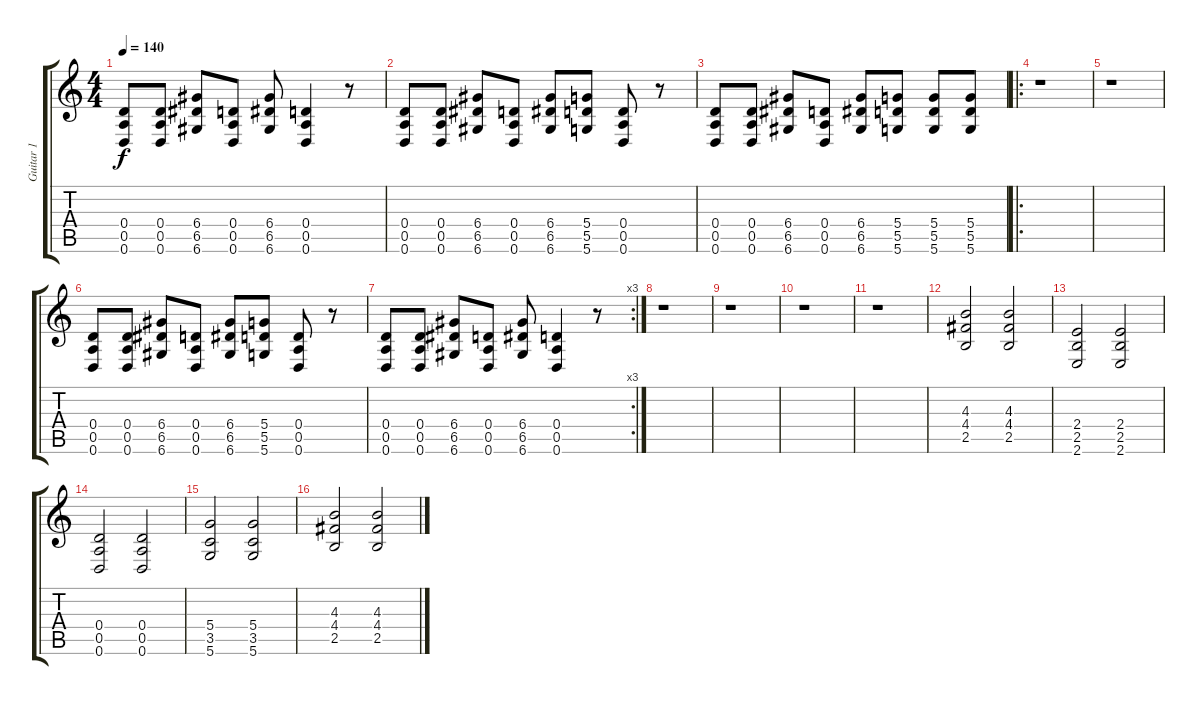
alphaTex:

\track ("Guitar 1" "Guitar 1") {instrument distortionguitar}
\staff {score tabs}
\tuning (E4 B3 G3 D3 A2 D2) {hide}
\ts (4 4)
\tempo 140
\clef g2
\ks c
(0.4 0.5 0.6).8{dy f} (0.4 0.5 0.6).8 (6.4 6.5 6.6).8 (0.4 0.5 0.6).8 (6.4 6.5 6.6).8 (0.4 0.5 0.6).4 r.8 |
(0.4 0.5 0.6).8 (0.4 0.5 0.6).8 (6.4 6.5 6.6).8 (0.4 0.5 0.6).8 (6.4 6.5 6.6).8 (5.4 5.5 5.6).8 (0.4 0.5 0.6).8 r.8 |
(0.4 0.5 0.6).8 (0.4 0.5 0.6).8 (6.4 6.5 6.6).8 (0.4 0.5 0.6).8 (6.4 6.5 6.6).8 (5.4 5.5 5.6).8 (5.4 5.5 5.6).8 (5.4 5.5 5.6).8 |
\ro
r.1 |
r.1 |
(0.4 0.5 0.6).8 (0.4 0.5 0.6).8 (6.4 6.5 6.6).8 (0.4 0.5 0.6).8 (6.4 6.5 6.6).8 (5.4 5.5 5.6).8 (0.4 0.5 0.6).8 r.8 |
\rc 3
(0.4 0.5 0.6).8 (0.4 0.5 0.6).8 (6.4 6.5 6.6).8 (0.4 0.5 0.6).8 (6.4 6.5 6.6).8 (0.4 0.5 0.6).4 r.8 |
r.1 |
r.1 |
r.1 |
r.1 |
(4.3 4.4 2.5).2{volume 4} (4.3 4.4 2.5).2 |
(2.4 2.5 2.6).2 (2.4 2.5 2.6).2 |
(0.4 0.5 0.6).2 (0.4 0.5 0.6).2 |
(5.4 3.5 5.6).2 (5.4 3.5 5.6).2 |
(4.3 4.4 2.5).2 (4.3 4.4 2.5).2
